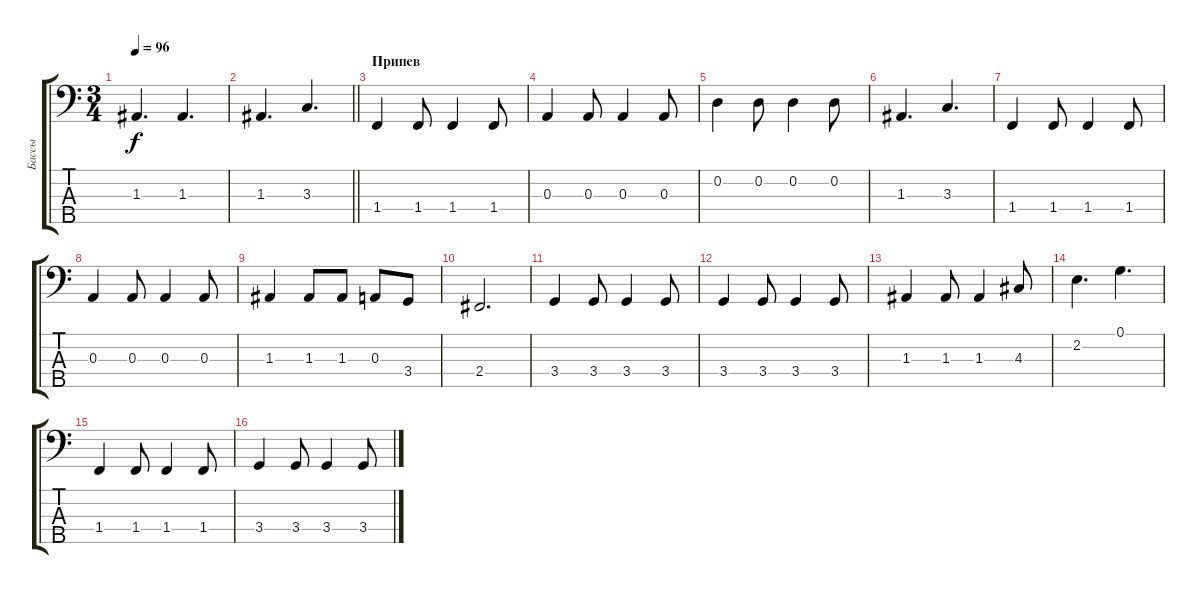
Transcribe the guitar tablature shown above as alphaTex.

\track ("Бассы" "Бассы") {instrument fretlessbass}
\staff {score tabs}
\tuning (G2 D2 A1 E1 B0) {hide}
\ts (3 4)
\tempo 96
\clef f4
\ks c
1.3.4{d dy f} 1.3.4{d} |
\barLineRight lightlight
1.3.4{d} 3.3.4{d} |
\section ("" "Припев")
1.4.4 1.4.8 1.4.4 1.4.8 |
0.3.4 0.3.8 0.3.4 0.3.8 |
0.2.4 0.2.8 0.2.4 0.2.8 |
1.3.4{d} 3.3.4{d} |
1.4.4 1.4.8 1.4.4 1.4.8 |
0.3.4 0.3.8 0.3.4 0.3.8 |
1.3.4 1.3.8 1.3.8 0.3.8 3.4.8 |
2.4.2{d} |
3.4.4 3.4.8 3.4.4 3.4.8 |
3.4.4 3.4.8 3.4.4 3.4.8 |
1.3.4 1.3.8 1.3.4 4.3.8 |
2.2.4{d} 0.1.4{d} |
1.4.4 1.4.8 1.4.4 1.4.8 |
3.4.4 3.4.8 3.4.4 3.4.8
